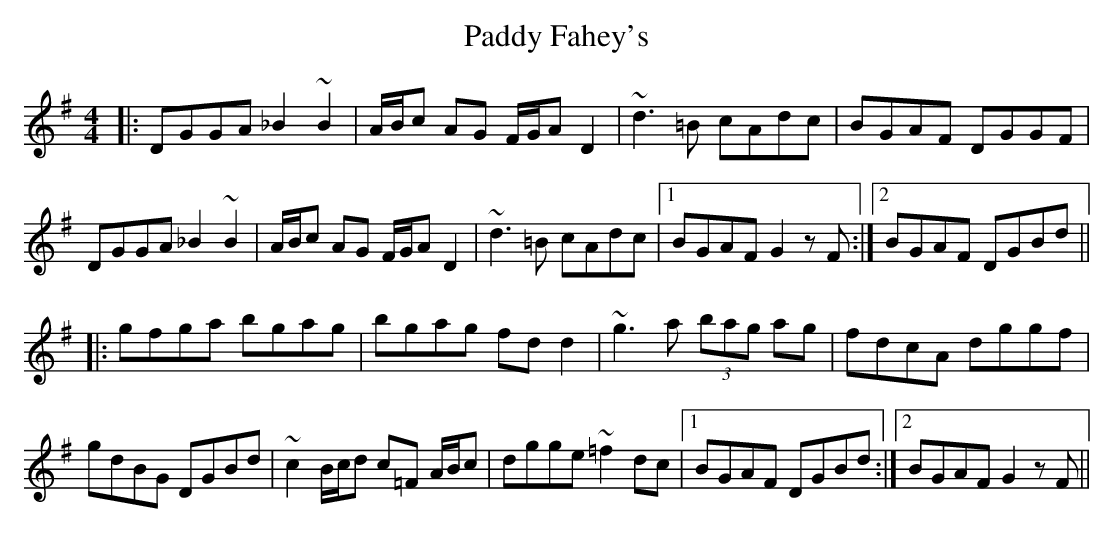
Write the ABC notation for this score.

X:1
T: Paddy Fahey's
M: 4/4
L: 1/8
K: Gmaj
|:DGGA _B2 ~B2|A/B/c AG F/G/AD2|~d3 =B cAdc|BGAF DGGF|
DGGA _B2 ~B2|A/B/c AG F/G/AD2|~d3 =B cAdc|1 BGAF G2 z F:|2 BGAF DGBd||
|:gfga bgag|bgag fdd2|~g3a (3bag ag|fdcA dggf|
gdBG DGBd|~c2 B/c/d c=F A/B/c|dgge ~=f2dc|1 BGAF DGBd:|2 BGAF G2 z F||
